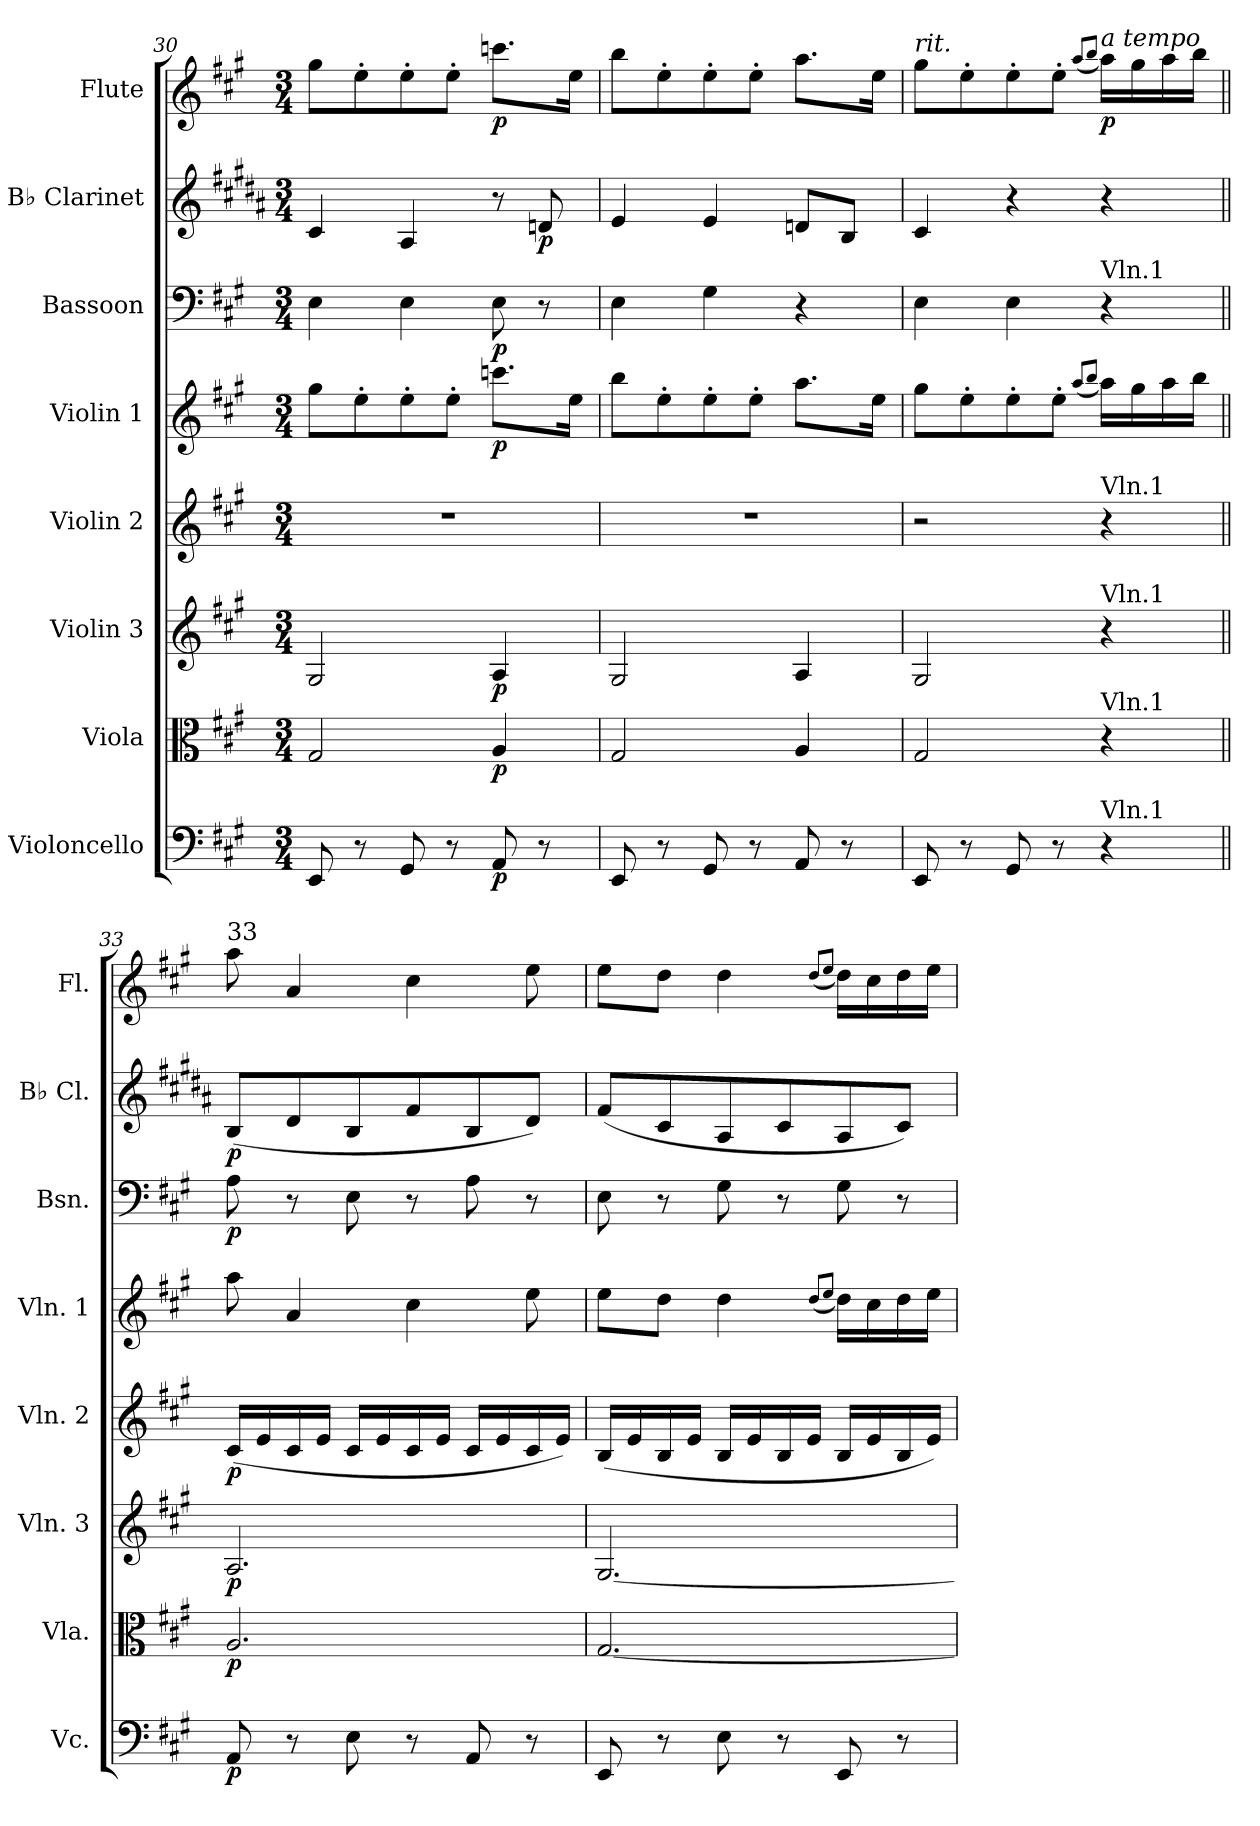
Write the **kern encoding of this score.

**kern	**dynam	**kern	**dynam	**kern	**dynam	**kern	**dynam	**kern	**dynam	**kern	**dynam	**kern	**dynam	**kern	**dynam
*part8	*part8	*part7	*part7	*part6	*part6	*part5	*part5	*part4	*part4	*part3	*part3	*part2	*part2	*part1	*part1
*staff8	*staff8	*staff7	*staff7	*staff6	*staff6	*staff5	*staff5	*staff4	*staff4	*staff3	*staff3	*staff2	*staff2	*staff1	*staff1
*I"Violoncello	*	*I"Viola	*	*I"Violin 3	*	*I"Violin 2	*	*I"Violin 1	*	*I"Bassoon	*	*I"B♭ Clarinet	*	*I"Flute	*
*I'Vc.	*	*I'Vla.	*	*I'Vln. 3	*	*I'Vln. 2	*	*I'Vln. 1	*	*I'Bsn.	*	*I'B♭ Cl.	*	*I'Fl.	*
*clefF4	*	*clefC3	*	*clefG2	*	*clefG2	*	*clefG2	*	*clefF4	*	*clefG2	*	*clefG2	*
*	*	*	*	*	*	*	*	*	*	*	*	*ITrd1c2	*	*	*
*k[f#c#g#]	*	*k[f#c#g#]	*	*k[f#c#g#]	*	*k[f#c#g#]	*	*k[f#c#g#]	*	*k[f#c#g#]	*	*k[f#c#g#]	*	*k[f#c#g#]	*
*M3/4	*	*M3/4	*	*M3/4	*	*M3/4	*	*M3/4	*	*M3/4	*	*M3/4	*	*M3/4	*
=30	=30	=30	=30	=30	=30	=30	=30	=30	=30	=30	=30	=30	=30	=30	=30
8EE/	.	2G#/	.	2G#/	.	2.r	.	8gg#\L	.	4E\	.	4B/	.	8gg#\L	.
8r	.	.	.	.	.	.	.	8ee'\	.	.	.	.	.	8ee'\	.
8GG#/	.	.	.	.	.	.	.	8ee'\	.	4E\	.	4G#/	.	8ee'\	.
8r	.	.	.	.	.	.	.	8ee'\J	.	.	.	.	.	8ee'\J	.
!	!LO:DY:b	!	!LO:DY:b	!	!LO:DY:b	!	!	!	!LO:DY:b	!	!LO:DY:b	!	!	!	!LO:DY:b
8AA/	p	4A/	p	4A/	p	.	.	8.cccn\L	p	8E\	p	8r	.	8.cccn\L	p
!	!	!	!	!	!	!	!	!	!	!	!	!	!LO:DY:b	!	!
8r	.	.	.	.	.	.	.	.	.	8r	.	8cn/	p	.	.
.	.	.	.	.	.	.	.	16ee\Jk	.	.	.	.	.	16ee\Jk	.
=31	=31	=31	=31	=31	=31	=31	=31	=31	=31	=31	=31	=31	=31	=31	=31
8EE/	.	2G#/	.	2G#/	.	2.r	.	8bb\L	.	4E\	.	4d/	.	8bb\L	.
8r	.	.	.	.	.	.	.	8ee'\	.	.	.	.	.	8ee'\	.
8GG#/	.	.	.	.	.	.	.	8ee'\	.	4G#\	.	4d/	.	8ee'\	.
8r	.	.	.	.	.	.	.	8ee'\J	.	.	.	.	.	8ee'\J	.
8AA/	.	4A/	.	4A/	.	.	.	8.aa\L	.	4r	.	8cn/L	.	8.aa\L	.
8r	.	.	.	.	.	.	.	.	.	.	.	8A/J	.	.	.
.	.	.	.	.	.	.	.	16ee\Jk	.	.	.	.	.	16ee\Jk	.
=32	=32	=32	=32	=32	=32	=32	=32	=32	=32	=32	=32	=32	=32	=32	=32
*	*	*	*	*	*	*	*	*	*	*	*	*	*	*MM72	*
!	!	!	!	!	!	!	!	!	!	!	!	!	!	!LO:TX:a:i:t=rit.	!
8EE/	.	2G#/	.	2G#/	.	2r	.	8gg#\L	.	4E\	.	4B/	.	8gg#\L	.
8r	.	.	.	.	.	.	.	8ee'\	.	.	.	.	.	8ee'\	.
8GG#/	.	.	.	.	.	.	.	8ee'\	.	4E\	.	4r	.	8ee'\	.
8r	.	.	.	.	.	.	.	8ee'\J	.	.	.	.	.	8ee'\J	.
*	*	*	*	*	*	*	*	*	*	*	*	*	*	*MM92	*
.	.	.	.	.	.	.	.	(8qaa/L	.	.	.	.	.	(8qaa/L	.
.	.	.	.	.	.	.	.	8qbb/J	.	.	.	.	.	8qbb/J	.
!	!	!	!	!	!	!	!	!	!	!	!	!	!	!LO:TX:a:i:t=a tempo	!
!	!	!	!	!	!	!	!	!	!	!LO:TX:a:t=Vln.1	!	!	!	!	!
!	!	!	!	!	!	!LO:TX:a:t=Vln.1	!	!	!	!	!	!	!	!	!
!	!	!	!	!LO:TX:a:t=Vln.1	!	!	!	!	!	!	!	!	!	!	!
!	!	!LO:TX:a:t=Vln.1	!	!	!	!	!	!	!	!	!	!	!	!	!
!LO:TX:a:t=Vln.1	!	!	!	!	!	!	!	!	!	!	!	!	!	!	!
!	!	!	!	!	!	!	!	!	!	!	!	!	!	!	!LO:DY:b
4r	.	4r	.	4r	.	4r	.	16aa\LL)	.	4r	.	4r	.	16aa\LL)	p
.	.	.	.	.	.	.	.	16gg#\	.	.	.	.	.	16gg#\	.
.	.	.	.	.	.	.	.	16aa\	.	.	.	.	.	16aa\	.
.	.	.	.	.	.	.	.	16bb\JJ	.	.	.	.	.	16bb\JJ	.
!!LO:PB:g=z
=33||	=33||	=33||	=33||	=33||	=33||	=33||	=33||	=33||	=33||	=33||	=33||	=33||	=33||	=33||	=33||
!	!	!	!	!	!	!	!	!	!	!	!	!	!	!LO:TX:a:t=33	!
!	!LO:DY:b	!	!LO:DY:b	!	!LO:DY:b	!	!LO:DY:b	!	!	!	!LO:DY:b	!	!LO:DY:b	!	!
8AA/	p	2.A/	p	2.A/	p	(16c#/LL	p	8aa\	.	8A\	p	(8A/L	p	8aa\	.
.	.	.	.	.	.	16e/	.	.	.	.	.	.	.	.	.
8r	.	.	.	.	.	16c#/	.	4a/	.	8r	.	8c#/	.	4a/	.
.	.	.	.	.	.	16e/JJ	.	.	.	.	.	.	.	.	.
8E\	.	.	.	.	.	16c#/LL	.	.	.	8E\	.	8A/	.	.	.
.	.	.	.	.	.	16e/	.	.	.	.	.	.	.	.	.
8r	.	.	.	.	.	16c#/	.	4cc#\	.	8r	.	8e/	.	4cc#\	.
.	.	.	.	.	.	16e/JJ	.	.	.	.	.	.	.	.	.
8AA/	.	.	.	.	.	16c#/LL	.	.	.	8A\	.	8A/	.	.	.
.	.	.	.	.	.	16e/	.	.	.	.	.	.	.	.	.
8r	.	.	.	.	.	16c#/	.	8ee\	.	8r	.	8c#/J)	.	8ee\	.
.	.	.	.	.	.	16e/JJ)	.	.	.	.	.	.	.	.	.
=34	=34	=34	=34	=34	=34	=34	=34	=34	=34	=34	=34	=34	=34	=34	=34
8EE/	.	[2.G#/	.	[2.G#/	.	(16B/LL	.	8ee\L	.	8E\	.	(8e/L	.	8ee\L	.
.	.	.	.	.	.	16e/	.	.	.	.	.	.	.	.	.
8r	.	.	.	.	.	16B/	.	8dd\J	.	8r	.	8B/	.	8dd\J	.
.	.	.	.	.	.	16e/JJ	.	.	.	.	.	.	.	.	.
8E\	.	.	.	.	.	16B/LL	.	4dd\	.	8G#\	.	8G#/	.	4dd\	.
.	.	.	.	.	.	16e/	.	.	.	.	.	.	.	.	.
8r	.	.	.	.	.	16B/	.	.	.	8r	.	8B/	.	.	.
.	.	.	.	.	.	16e/JJ	.	.	.	.	.	.	.	.	.
.	.	.	.	.	.	.	.	(8qdd/L	.	.	.	.	.	(8qdd/L	.
.	.	.	.	.	.	.	.	8qee/J	.	.	.	.	.	8qee/J	.
8EE/	.	.	.	.	.	16B/LL	.	16dd\LL)	.	8G#\	.	8G#/	.	16dd\LL)	.
.	.	.	.	.	.	16e/	.	16cc#\	.	.	.	.	.	16cc#\	.
8r	.	.	.	.	.	16B/	.	16dd\	.	8r	.	8B/J)	.	16dd\	.
.	.	.	.	.	.	16e/JJ)	.	16ee\JJ	.	.	.	.	.	16ee\JJ	.
=	=	=	=	=	=	=	=	=	=	=	=	=	=	=	=
*-	*-	*-	*-	*-	*-	*-	*-	*-	*-	*-	*-	*-	*-	*-	*-
